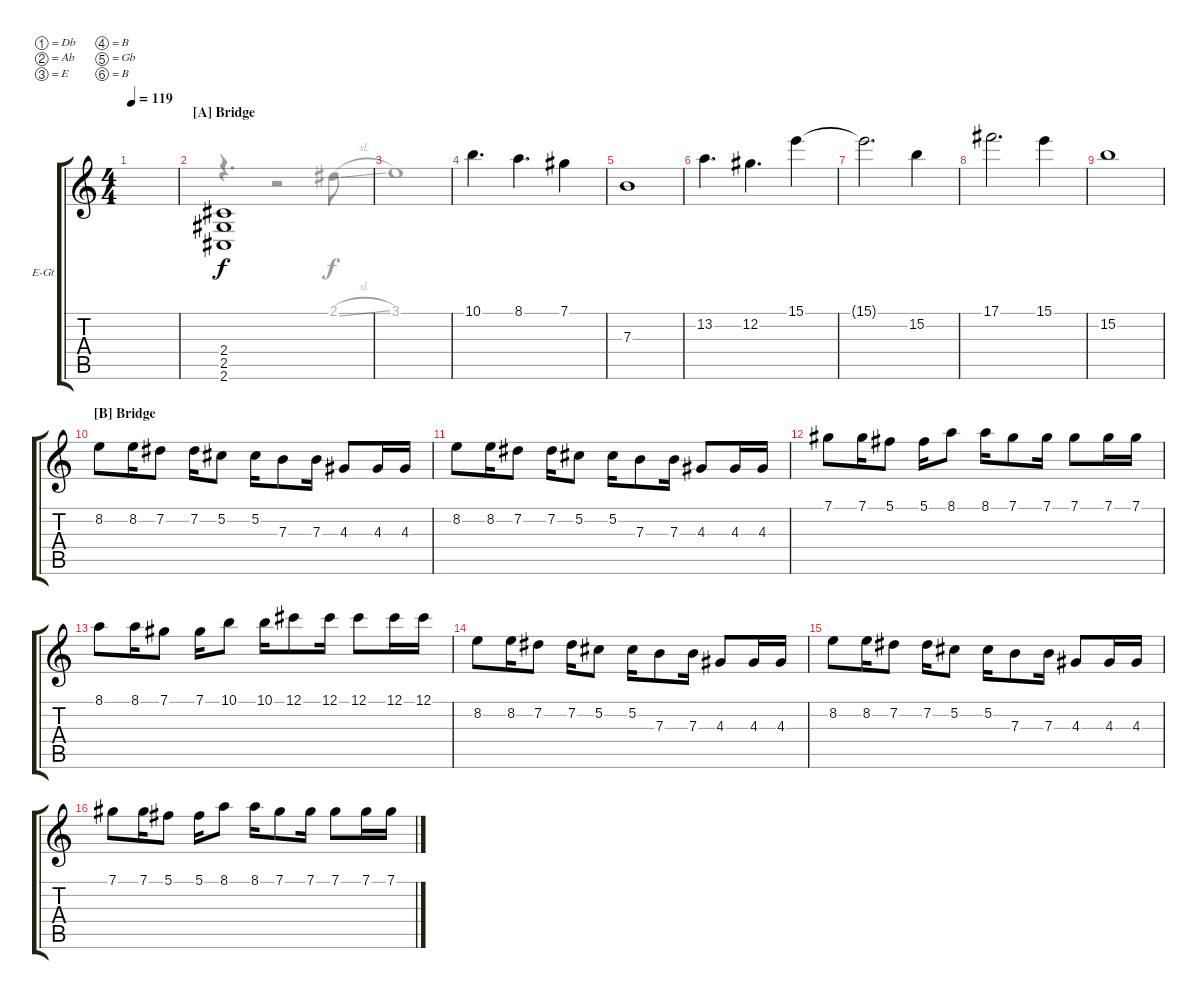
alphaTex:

\defaultSystemsLayout 4
\bracketExtendMode groupsimilarinstruments
\firstSystemTrackNameOrientation horizontal
\otherSystemsTrackNameOrientation horizontal
\track ("Guitar 1_clean" "E-Gt") {instrument electricguitarclean}
\staff {score tabs}
\tuning (Db4 Ab3 E3 B2 Gb2 B1)
\voice
\ts (4 4)
\tempo 119
\clef g2
\scale
0.333333
\ks c
|
\section ("A" "Bridge")
\scale
0.333333 (2.6 2.5 2.4).1 |
\scale
0.333333 |
\scale
0.333333 10.1.4{d} 8.1.4{d} 7.1.4 |
\scale
0.333333 7.3.1 |
\scale
0.333333 13.2.4{d} 12.2.4{d} 15.1.4 |
\scale
0.333333 15.1{t}.2{d} 15.2.4 |
\scale
0.333333 17.1.2{d} 15.1.4 |
\scale
0.333333 15.2.1 |
\section ("B" "Bridge")
\scale
0.333333 8.2.8 8.2.16 7.2.8 7.2.16 5.2.8 5.2.16 7.3.8 7.3.16 4.3.8 4.3.16 4.3.16 |
\scale
0.333333 8.2.8 8.2.16 7.2.8 7.2.16 5.2.8 5.2.16 7.3.8 7.3.16 4.3.8 4.3.16 4.3.16 |
7.1.8 7.1.16 5.1.8 5.1.16 8.1.8 8.1.16 7.1.8 7.1.16 7.1.8 7.1.16 7.1.16 |
8.1.8 8.1.16 7.1.8 7.1.16 10.1.8 10.1.16 12.1.8 12.1.16 12.1.8 12.1.16 12.1.16 |
8.2.8 8.2.16 7.2.8 7.2.16 5.2.8 5.2.16 7.3.8 7.3.16 4.3.8 4.3.16 4.3.16 |
8.2.8 8.2.16 7.2.8 7.2.16 5.2.8 5.2.16 7.3.8 7.3.16 4.3.8 4.3.16 4.3.16 |
7.1.8 7.1.16 5.1.8 5.1.16 8.1.8 8.1.16 7.1.8 7.1.16 7.1.8 7.1.16 7.1.16
\voice
\clef g2
\ottava regular
\simile none
\scale
0.333333
\ks c
|
\scale
0.333333 r.4{d} r.2 2.1{sl}.8 |
\scale
0.333333 3.1.1 |
\scale
0.333333 |
\scale
0.333333 |
\scale
0.333333 |
\scale
0.333333 |
\scale
0.333333 |
\scale
0.333333 |
\scale
0.333333 |
\scale
0.333333 |
|
|
|
|
